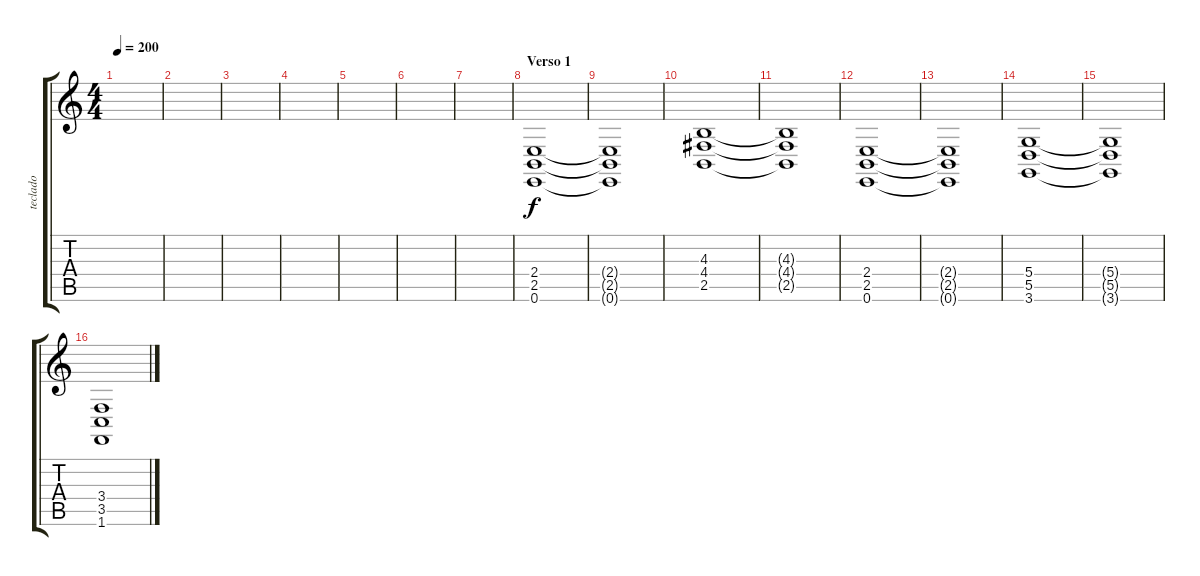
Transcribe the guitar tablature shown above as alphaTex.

\track ("teclado" "teclado") {instrument stringensemble1}
\staff {score tabs}
\tuning (E4 B3 G3 D3 A2 E2) {hide}
\ts (4 4)
\tempo 200
\clef g2
\ks c
|
|
|
|
|
|
|
\section ("" "Verso 1")
(2.4 2.5 0.6).1 |
(2.4{t} 2.5{t} 0.6{t}).1 |
(4.3 4.4 2.5).1 |
(4.3{t} 4.4{t} 2.5{t}).1 |
(2.4 2.5 0.6).1 |
(2.4{t} 2.5{t} 0.6{t}).1 |
(5.4 5.5 3.6).1 |
(5.4{t} 5.5{t} 3.6{t}).1 |
(3.4 3.5 1.6).1
